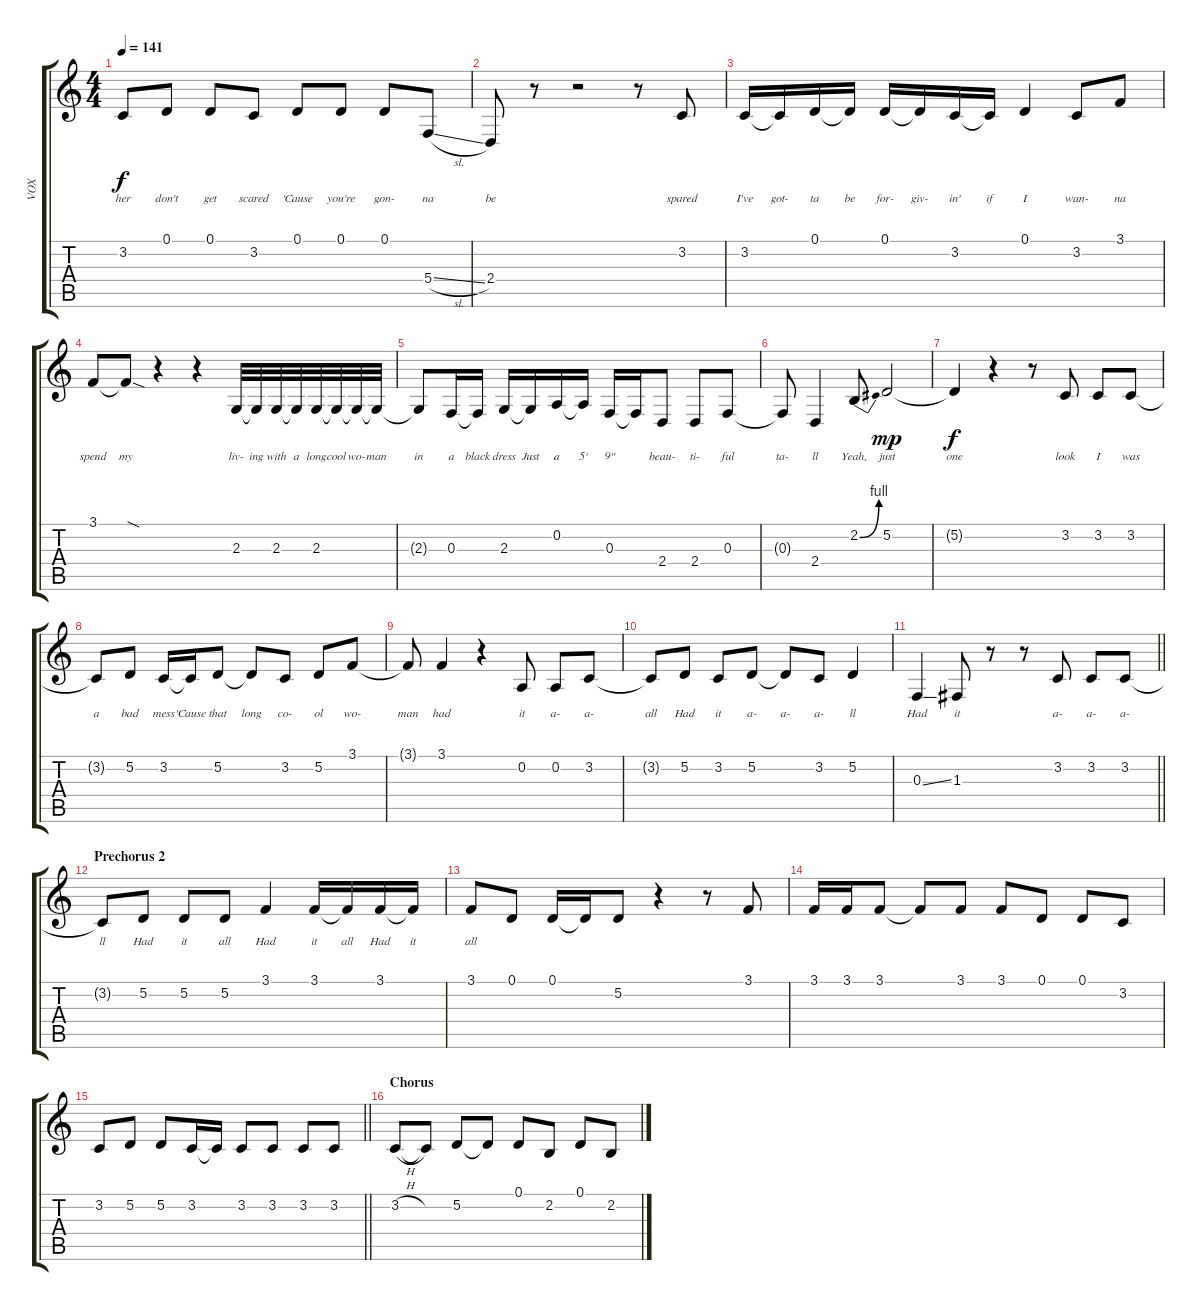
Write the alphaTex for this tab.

\track ("VOX" "VOX") {instrument altosax}
\staff {score tabs}
\tuning (D4 A3 F3 C3 G2 D2) {hide}
\ts (4 4)
\tempo 141
\clef g2
\ks c
3.2{t}.8{lyrics (0 "her") lyrics (1 "") lyrics (2 "") lyrics (3 "") lyrics (4 "") dy f} 0.1.8{lyrics (0 "don't") lyrics (1 "") lyrics (2 "") lyrics (3 "") lyrics (4 "")} 0.1.8{lyrics (0 "get") lyrics (1 "") lyrics (2 "") lyrics (3 "") lyrics (4 "")} 3.2.8{lyrics (0 "scared") lyrics (1 "") lyrics (2 "") lyrics (3 "") lyrics (4 "")} 0.1.8{lyrics (0 "'Cause") lyrics (1 "") lyrics (2 "") lyrics (3 "") lyrics (4 "")} 0.1.8{lyrics (0 "you're") lyrics (1 "") lyrics (2 "") lyrics (3 "") lyrics (4 "")} 0.1.8{lyrics (0 "gon-") lyrics (1 "") lyrics (2 "") lyrics (3 "") lyrics (4 "")} 5.4{sl}.8{lyrics (0 "na") lyrics (1 "") lyrics (2 "") lyrics (3 "") lyrics (4 "")} |
2.4.8{lyrics (0 "be") lyrics (1 "") lyrics (2 "") lyrics (3 "") lyrics (4 "")} r.8 r.2 r.8 3.2.8{lyrics (0 "spared") lyrics (1 "") lyrics (2 "") lyrics (3 "") lyrics (4 "")} |
3.2.16{lyrics (0 "I've") lyrics (1 "") lyrics (2 "") lyrics (3 "") lyrics (4 "")} 3.2{t}.16{lyrics (0 "got-") lyrics (1 "") lyrics (2 "") lyrics (3 "") lyrics (4 "")} 0.1.16{lyrics (0 "ta") lyrics (1 "") lyrics (2 "") lyrics (3 "") lyrics (4 "")} 0.1{t}.16{lyrics (0 "be") lyrics (1 "") lyrics (2 "") lyrics (3 "") lyrics (4 "")} 0.1.16{lyrics (0 "for-") lyrics (1 "") lyrics (2 "") lyrics (3 "") lyrics (4 "")} 0.1{t}.16{lyrics (0 "giv-") lyrics (1 "") lyrics (2 "") lyrics (3 "") lyrics (4 "")} 3.2.16{lyrics (0 "in'") lyrics (1 "") lyrics (2 "") lyrics (3 "") lyrics (4 "")} 3.2{t}.16{lyrics (0 "if") lyrics (1 "") lyrics (2 "") lyrics (3 "") lyrics (4 "")} 0.1.4{lyrics (0 "I") lyrics (1 "") lyrics (2 "") lyrics (3 "") lyrics (4 "")} 3.2.8{lyrics (0 "wan-") lyrics (1 "") lyrics (2 "") lyrics (3 "") lyrics (4 "")} 3.1.8{lyrics (0 "na") lyrics (1 "") lyrics (2 "") lyrics (3 "") lyrics (4 "")} |
3.1.8{lyrics (0 "spend") lyrics (1 "") lyrics (2 "") lyrics (3 "") lyrics (4 "")} 3.1{sod t}.8{lyrics (0 "my") lyrics (1 "") lyrics (2 "") lyrics (3 "") lyrics (4 "")} r.4 r.4 2.3.32{lyrics (0 "liv-") lyrics (1 "") lyrics (2 "") lyrics (3 "") lyrics (4 "")} 2.3{t}.32{lyrics (0 "ing") lyrics (1 "") lyrics (2 "") lyrics (3 "") lyrics (4 "")} 2.3.32{lyrics (0 "with") lyrics (1 "") lyrics (2 "") lyrics (3 "") lyrics (4 "")} 2.3{t}.32{lyrics (0 "a") lyrics (1 "") lyrics (2 "") lyrics (3 "") lyrics (4 "")} 2.3.32{lyrics (0 "long") lyrics (1 "") lyrics (2 "") lyrics (3 "") lyrics (4 "")} 2.3{t}.32{lyrics (0 "cool") lyrics (1 "") lyrics (2 "") lyrics (3 "") lyrics (4 "")} 2.3{t}.32{lyrics (0 "wo-") lyrics (1 "") lyrics (2 "") lyrics (3 "") lyrics (4 "")} 2.3{t}.32{lyrics (0 "man") lyrics (1 "") lyrics (2 "") lyrics (3 "") lyrics (4 "")} |
2.3{t}.8{lyrics (0 "in") lyrics (1 "") lyrics (2 "") lyrics (3 "") lyrics (4 "")} 0.3.16{lyrics (0 "a") lyrics (1 "") lyrics (2 "") lyrics (3 "") lyrics (4 "")} 0.3{t}.16{lyrics (0 "black") lyrics (1 "") lyrics (2 "") lyrics (3 "") lyrics (4 "")} 2.3.16{lyrics (0 "dress") lyrics (1 "") lyrics (2 "") lyrics (3 "") lyrics (4 "")} 2.3{t}.16{lyrics (0 "Just") lyrics (1 "") lyrics (2 "") lyrics (3 "") lyrics (4 "")} 0.2.16{lyrics (0 "a") lyrics (1 "") lyrics (2 "") lyrics (3 "") lyrics (4 "")} 0.2{t}.16{lyrics (0 "5'") lyrics (1 "") lyrics (2 "") lyrics (3 "") lyrics (4 "")} 0.3.16{lyrics (0 "9\"") lyrics (1 "") lyrics (2 "") lyrics (3 "") lyrics (4 "")} 0.3{t}.16{lyrics (0 "") lyrics (1 "") lyrics (2 "") lyrics (3 "") lyrics (4 "")} 2.4.8{lyrics (0 "beau-") lyrics (1 "") lyrics (2 "") lyrics (3 "") lyrics (4 "")} 2.4.8{lyrics (0 "ti-") lyrics (1 "") lyrics (2 "") lyrics (3 "") lyrics (4 "")} 0.3.8{lyrics (0 "ful") lyrics (1 "") lyrics (2 "") lyrics (3 "") lyrics (4 "")} |
0.3{t}.8{lyrics (0 "ta-") lyrics (1 "") lyrics (2 "") lyrics (3 "") lyrics (4 "")} 2.4.4{lyrics (0 "ll") lyrics (1 "") lyrics (2 "") lyrics (3 "") lyrics (4 "")} 2.2{be (bend 0 0 60 4)}.8{lyrics (0 "Yeah,") lyrics (1 "") lyrics (2 "") lyrics (3 "") lyrics (4 "")} 5.2.2{lyrics (0 "just") lyrics (1 "") lyrics (2 "") lyrics (3 "") lyrics (4 "") dy mp} |
5.2{t}.4{lyrics (0 "one") lyrics (1 "") lyrics (2 "") lyrics (3 "") lyrics (4 "") dy f} r.4 r.8 3.2.8{lyrics (0 "look") lyrics (1 "") lyrics (2 "") lyrics (3 "") lyrics (4 "")} 3.2.8{lyrics (0 "I") lyrics (1 "") lyrics (2 "") lyrics (3 "") lyrics (4 "")} 3.2.8{lyrics (0 "was") lyrics (1 "") lyrics (2 "") lyrics (3 "") lyrics (4 "")} |
3.2{t}.8{lyrics (0 "a") lyrics (1 "") lyrics (2 "") lyrics (3 "") lyrics (4 "")} 5.2.8{lyrics (0 "bad") lyrics (1 "") lyrics (2 "") lyrics (3 "") lyrics (4 "")} 3.2.16{lyrics (0 "mess") lyrics (1 "") lyrics (2 "") lyrics (3 "") lyrics (4 "")} 3.2{t}.16{lyrics (0 "'Cause") lyrics (1 "") lyrics (2 "") lyrics (3 "") lyrics (4 "")} 5.2.8{lyrics (0 "that") lyrics (1 "") lyrics (2 "") lyrics (3 "") lyrics (4 "")} 5.2{t}.8{lyrics (0 "long") lyrics (1 "") lyrics (2 "") lyrics (3 "") lyrics (4 "")} 3.2.8{lyrics (0 "co-") lyrics (1 "") lyrics (2 "") lyrics (3 "") lyrics (4 "")} 5.2.8{lyrics (0 "ol") lyrics (1 "") lyrics (2 "") lyrics (3 "") lyrics (4 "")} 3.1.8{lyrics (0 "wo-") lyrics (1 "") lyrics (2 "") lyrics (3 "") lyrics (4 "")} |
3.1{t}.8{lyrics (0 "man") lyrics (1 "") lyrics (2 "") lyrics (3 "") lyrics (4 "")} 3.1.4{lyrics (0 "had") lyrics (1 "") lyrics (2 "") lyrics (3 "") lyrics (4 "")} r.4 0.2.8{lyrics (0 "it") lyrics (1 "") lyrics (2 "") lyrics (3 "") lyrics (4 "")} 0.2.8{lyrics (0 "a-") lyrics (1 "") lyrics (2 "") lyrics (3 "") lyrics (4 "")} 3.2.8{lyrics (0 "a-") lyrics (1 "") lyrics (2 "") lyrics (3 "") lyrics (4 "")} |
3.2{t}.8{lyrics (0 "all") lyrics (1 "") lyrics (2 "") lyrics (3 "") lyrics (4 "")} 5.2.8{lyrics (0 "Had") lyrics (1 "") lyrics (2 "") lyrics (3 "") lyrics (4 "")} 3.2.8{lyrics (0 "it") lyrics (1 "") lyrics (2 "") lyrics (3 "") lyrics (4 "")} 5.2.8{lyrics (0 "a-") lyrics (1 "") lyrics (2 "") lyrics (3 "") lyrics (4 "")} 5.2{t}.8{lyrics (0 "a-") lyrics (1 "") lyrics (2 "") lyrics (3 "") lyrics (4 "")} 3.2.8{lyrics (0 "a-") lyrics (1 "") lyrics (2 "") lyrics (3 "") lyrics (4 "")} 5.2.4{lyrics (0 "ll") lyrics (1 "") lyrics (2 "") lyrics (3 "") lyrics (4 "")} |
\barLineRight lightlight
0.3{ss}.4{lyrics (0 "Had") lyrics (1 "") lyrics (2 "") lyrics (3 "") lyrics (4 "")} 1.3.8{lyrics (0 "it") lyrics (1 "") lyrics (2 "") lyrics (3 "") lyrics (4 "")} r.8 r.8 3.2.8{lyrics (0 "a-") lyrics (1 "") lyrics (2 "") lyrics (3 "") lyrics (4 "")} 3.2.8{lyrics (0 "a-") lyrics (1 "") lyrics (2 "") lyrics (3 "") lyrics (4 "")} 3.2.8{lyrics (0 "a-") lyrics (1 "") lyrics (2 "") lyrics (3 "") lyrics (4 "")} |
\section ("" "Prechorus 2")
3.2{t}.8{lyrics (0 "ll") lyrics (1 "") lyrics (2 "") lyrics (3 "") lyrics (4 "")} 5.2.8{lyrics (0 "Had") lyrics (1 "") lyrics (2 "") lyrics (3 "") lyrics (4 "")} 5.2.8{lyrics (0 "it") lyrics (1 "") lyrics (2 "") lyrics (3 "") lyrics (4 "")} 5.2.8{lyrics (0 "all") lyrics (1 "") lyrics (2 "") lyrics (3 "") lyrics (4 "")} 3.1.4{lyrics (0 "Had") lyrics (1 "") lyrics (2 "") lyrics (3 "") lyrics (4 "")} 3.1.16{lyrics (0 "it") lyrics (1 "") lyrics (2 "") lyrics (3 "") lyrics (4 "")} 3.1{t}.16{lyrics (0 "all") lyrics (1 "") lyrics (2 "") lyrics (3 "") lyrics (4 "")} 3.1.16{lyrics (0 "Had") lyrics (1 "") lyrics (2 "") lyrics (3 "") lyrics (4 "")} 3.1{t}.16{lyrics (0 "it") lyrics (1 "") lyrics (2 "") lyrics (3 "") lyrics (4 "")} |
3.1.8{lyrics (0 "all") lyrics (1 "") lyrics (2 "") lyrics (3 "") lyrics (4 "")} 0.1.8 0.1.16 0.1{t}.16 5.2.8 r.4 r.8 3.1.8 |
3.1.16 3.1.16 3.1.8 3.1{t}.8 3.1.8 3.1.8 0.1.8 0.1.8 3.2.8 |
\barLineRight lightlight
3.2.8 5.2.8 5.2.8 3.2.16 3.2{t}.16 3.2.8 3.2.8 3.2.8 3.2.8 |
\section ("" "Chorus")
3.2{h}.8 3.2{t}.8 5.2.8 5.2{t}.8 0.1.8 2.2.8 0.1.8 2.2.8
